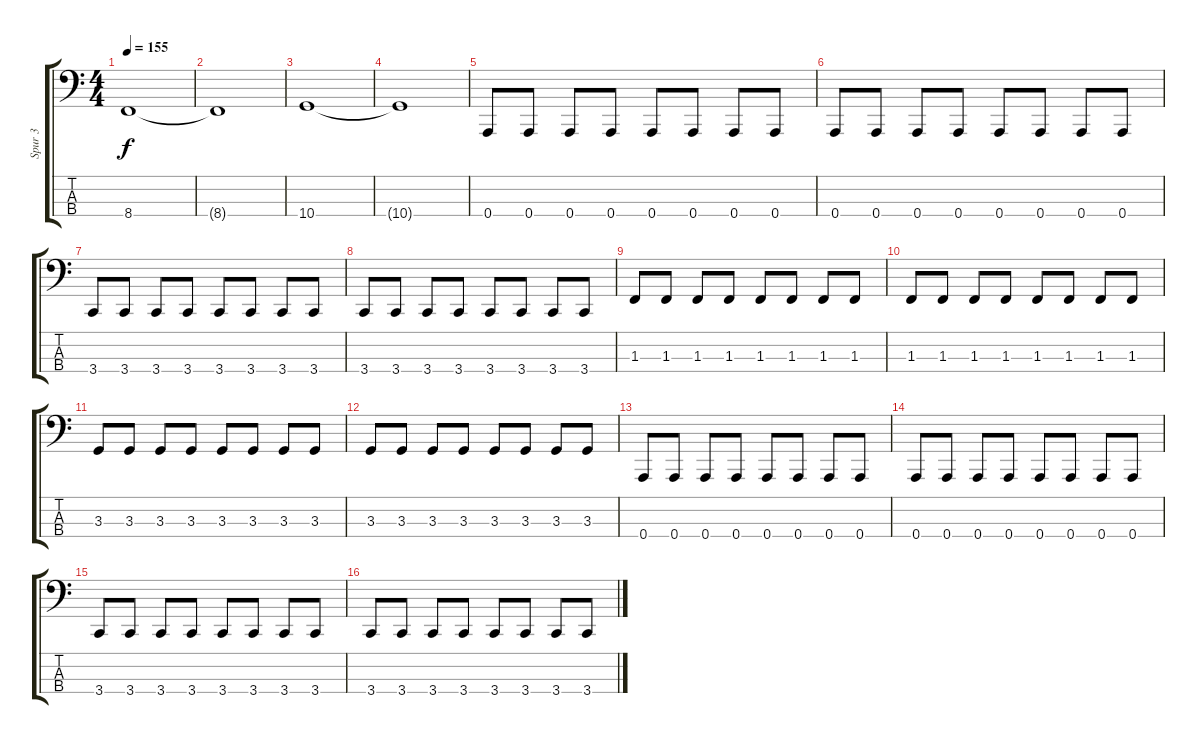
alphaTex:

\track ("Spur 3" "Spur 3") {instrument electricbasspick}
\staff {score tabs}
\tuning (D2 A1 E1 A0) {hide}
\ts (4 4)
\tempo 155
\clef f4
\ks c
8.4.1{dy f} |
8.4{t}.1 |
10.4.1 |
10.4{t}.1 |
0.4.8 0.4.8 0.4.8 0.4.8 0.4.8 0.4.8 0.4.8 0.4.8 |
0.4.8 0.4.8 0.4.8 0.4.8 0.4.8 0.4.8 0.4.8 0.4.8 |
3.4.8 3.4.8 3.4.8 3.4.8 3.4.8 3.4.8 3.4.8 3.4.8 |
3.4.8 3.4.8 3.4.8 3.4.8 3.4.8 3.4.8 3.4.8 3.4.8 |
1.3.8 1.3.8 1.3.8 1.3.8 1.3.8 1.3.8 1.3.8 1.3.8 |
1.3.8 1.3.8 1.3.8 1.3.8 1.3.8 1.3.8 1.3.8 1.3.8 |
3.3.8 3.3.8 3.3.8 3.3.8 3.3.8 3.3.8 3.3.8 3.3.8 |
3.3.8 3.3.8 3.3.8 3.3.8 3.3.8 3.3.8 3.3.8 3.3.8 |
0.4.8 0.4.8 0.4.8 0.4.8 0.4.8 0.4.8 0.4.8 0.4.8 |
0.4.8 0.4.8 0.4.8 0.4.8 0.4.8 0.4.8 0.4.8 0.4.8 |
3.4.8 3.4.8 3.4.8 3.4.8 3.4.8 3.4.8 3.4.8 3.4.8 |
3.4.8 3.4.8 3.4.8 3.4.8 3.4.8 3.4.8 3.4.8 3.4.8
